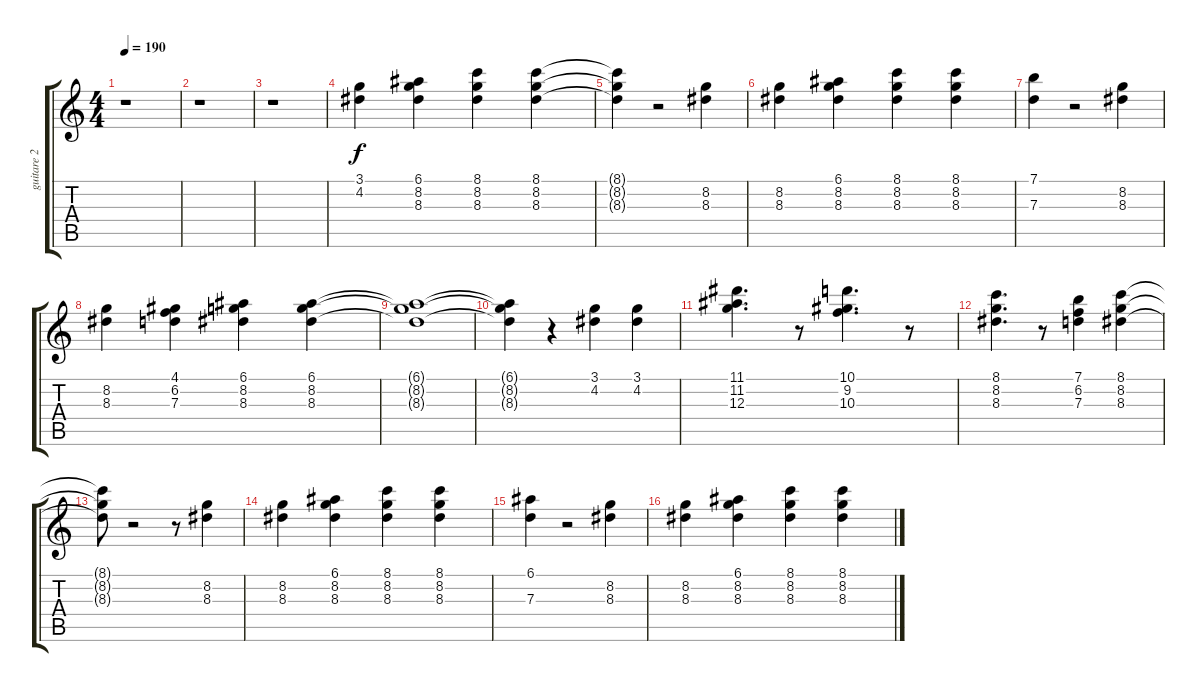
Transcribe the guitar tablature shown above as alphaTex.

\track ("guitare 2" "guitare 2") {instrument acousticguitarsteel}
\staff {score tabs}
\tuning (E4 B3 G3 D3 A2 E2) {hide}
\ts (4 4)
\tempo 190
\clef g2
\ks c
r.1{dy f} |
r.1 |
r.1 |
(3.1 4.2).4 (6.1 8.2 8.3).4 (8.1 8.2 8.3).4 (8.1 8.2 8.3).4 |
(8.1{t} 8.2{t} 8.3{t}).4 r.2 (8.2 8.3).4 |
(8.2 8.3).4 (6.1 8.2 8.3).4 (8.1 8.2 8.3).4 (8.1 8.2 8.3).4 |
(7.1 7.3).4 r.2 (8.2 8.3).4 |
(8.2 8.3).4 (4.1 6.2 7.3).4 (6.1 8.2 8.3).4 (6.1 8.2 8.3).4 |
(6.1{t} 8.2{t} 8.3{t}).1 |
(6.1{t} 8.2{t} 8.3{t}).4 r.4 (3.1 4.2).4 (3.1 4.2).4 |
(11.1 11.2 12.3).4{d} r.8 (10.1 9.2 10.3).4{d} r.8 |
(8.1 8.2 8.3).4{d} r.8 (7.1 6.2 7.3).4 (8.1 8.2 8.3).4 |
(8.1{t} 8.2{t} 8.3{t}).8 r.2 r.8 (8.2 8.3).4 |
(8.2 8.3).4 (6.1 8.2 8.3).4 (8.1 8.2 8.3).4 (8.1 8.2 8.3).4 |
(6.1 7.3).4 r.2 (8.2 8.3).4 |
(8.2 8.3).4 (6.1 8.2 8.3).4 (8.1 8.2 8.3).4 (8.1 8.2 8.3).4
